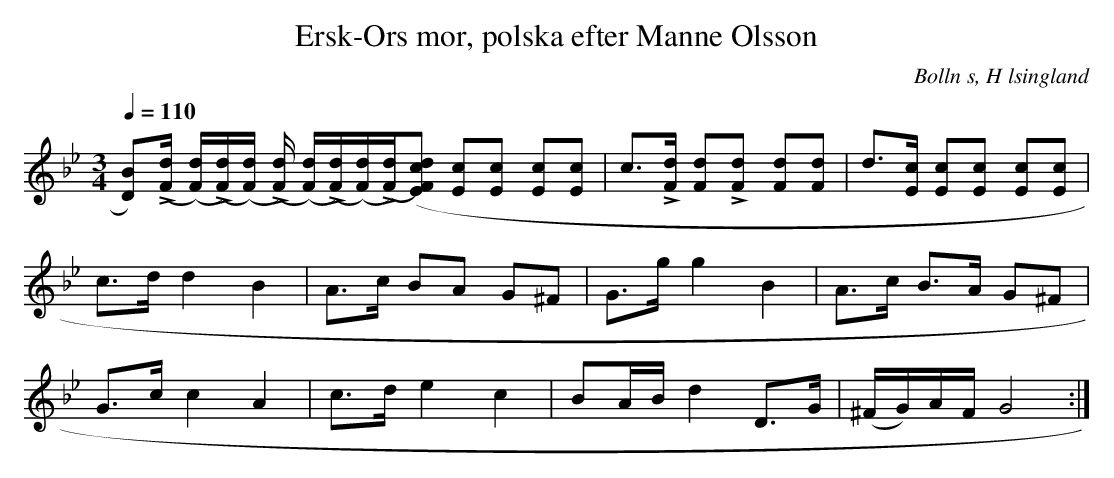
X:1
T: Ersk-Ors mor, polska efter Manne Olsson
O:Bolln s, H lsingland
M:3/4
L:1/8
Q:1/4=110
K:Gm
[D B])(L[F/d/] ([F/d/])(L[F/d/])([F/d/]) (L[F/d/]) ([F/d/])(L[F/d/])([F/d/])(L[F/d/])([F) | d>[Ec] [Ec][Ec] [Ec][Ec] | \
c>L[Fd] [Fd]L[Fd] [Fd][Fd] | d>[Ec] [Ec][Ec] [Ec][Ec] |
c>d    d2       B2           | A>c    BA       G^F       | G>g    g2 B2     | A>c         B>A G^F  |
G>c    c2       A2           | c>d    e2       c2        | BA/B/  d2 D>G   | (^F/G/)A/F/ G4      :|
